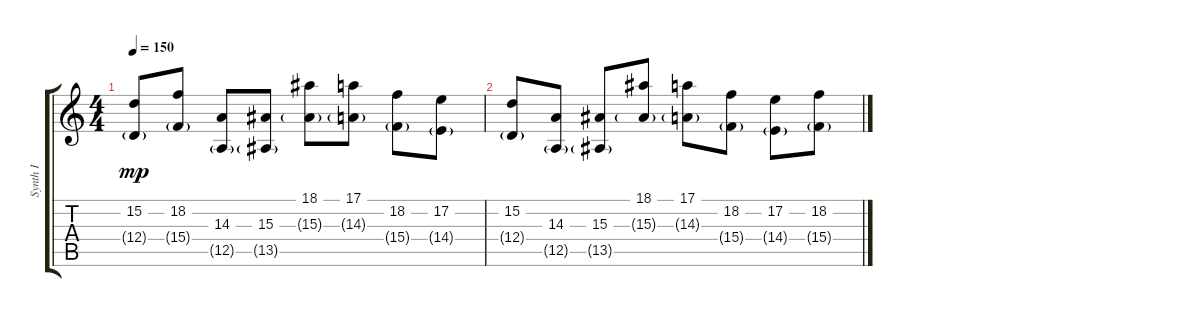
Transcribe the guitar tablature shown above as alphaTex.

\track ("Synth I" "Synth I") {instrument lead2sawtooth}
\staff {score tabs}
\tuning (E4 B3 G3 D3 A2 D2) {hide}
\ts (4 4)
\tempo 150
\clef g2
\ks c
(15.2 12.4{g}).8{dy mp} (18.2 15.4{g}).8 (14.3 12.5{g}).8 (15.3 13.5{g}).8 (18.1 15.3{g}).8 (17.1 14.3{g}).8 (18.2 15.4{g}).8 (17.2 14.4{g}).8 |
(15.2 12.4{g}).8 (14.3 12.5{g}).8 (15.3 13.5{g}).8 (18.1 15.3{g}).8 (17.1 14.3{g}).8 (18.2 15.4{g}).8 (17.2 14.4{g}).8 (18.2 15.4{g}).8
